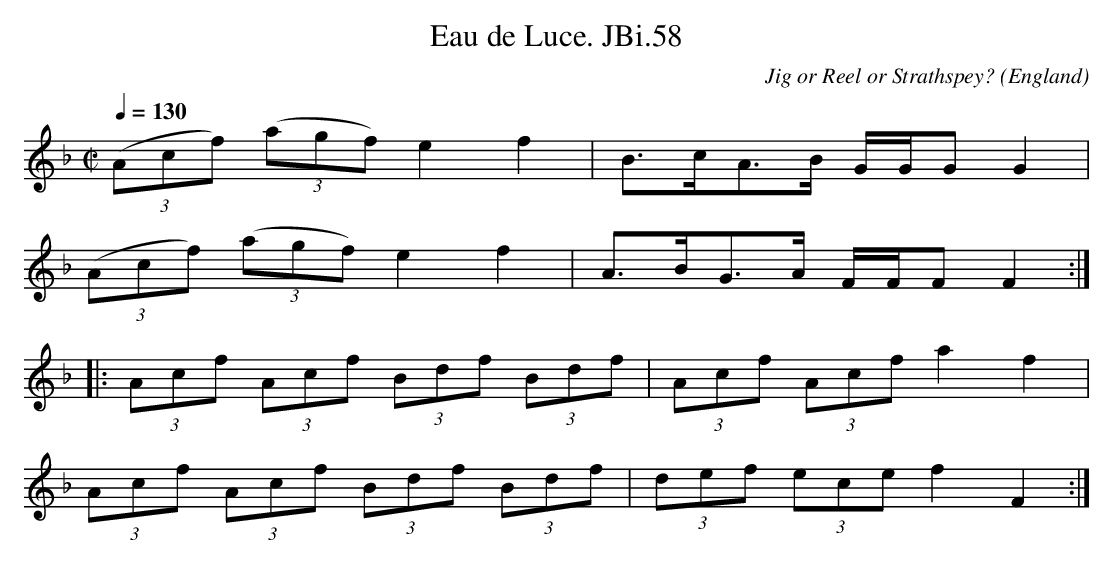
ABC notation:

X:1
T:Eau de Luce. JBi.58
C:Jig or Reel or Strathspey?
L:1/8
M:C|
O:England
Q:1/4=130
K:F
((3Acf) ((3agf) e2f2|B>cA>B G/G/GG2|!
((3Acf) ((3agf) e2f2|A>BG>A F/F/FF2:|!
|:(3Acf (3Acf (3Bdf (3Bdf|(3Acf (3Acf a2f2|!
(3Acf (3Acf (3Bdf (3Bdf|(3def (3ece f2F2:|
